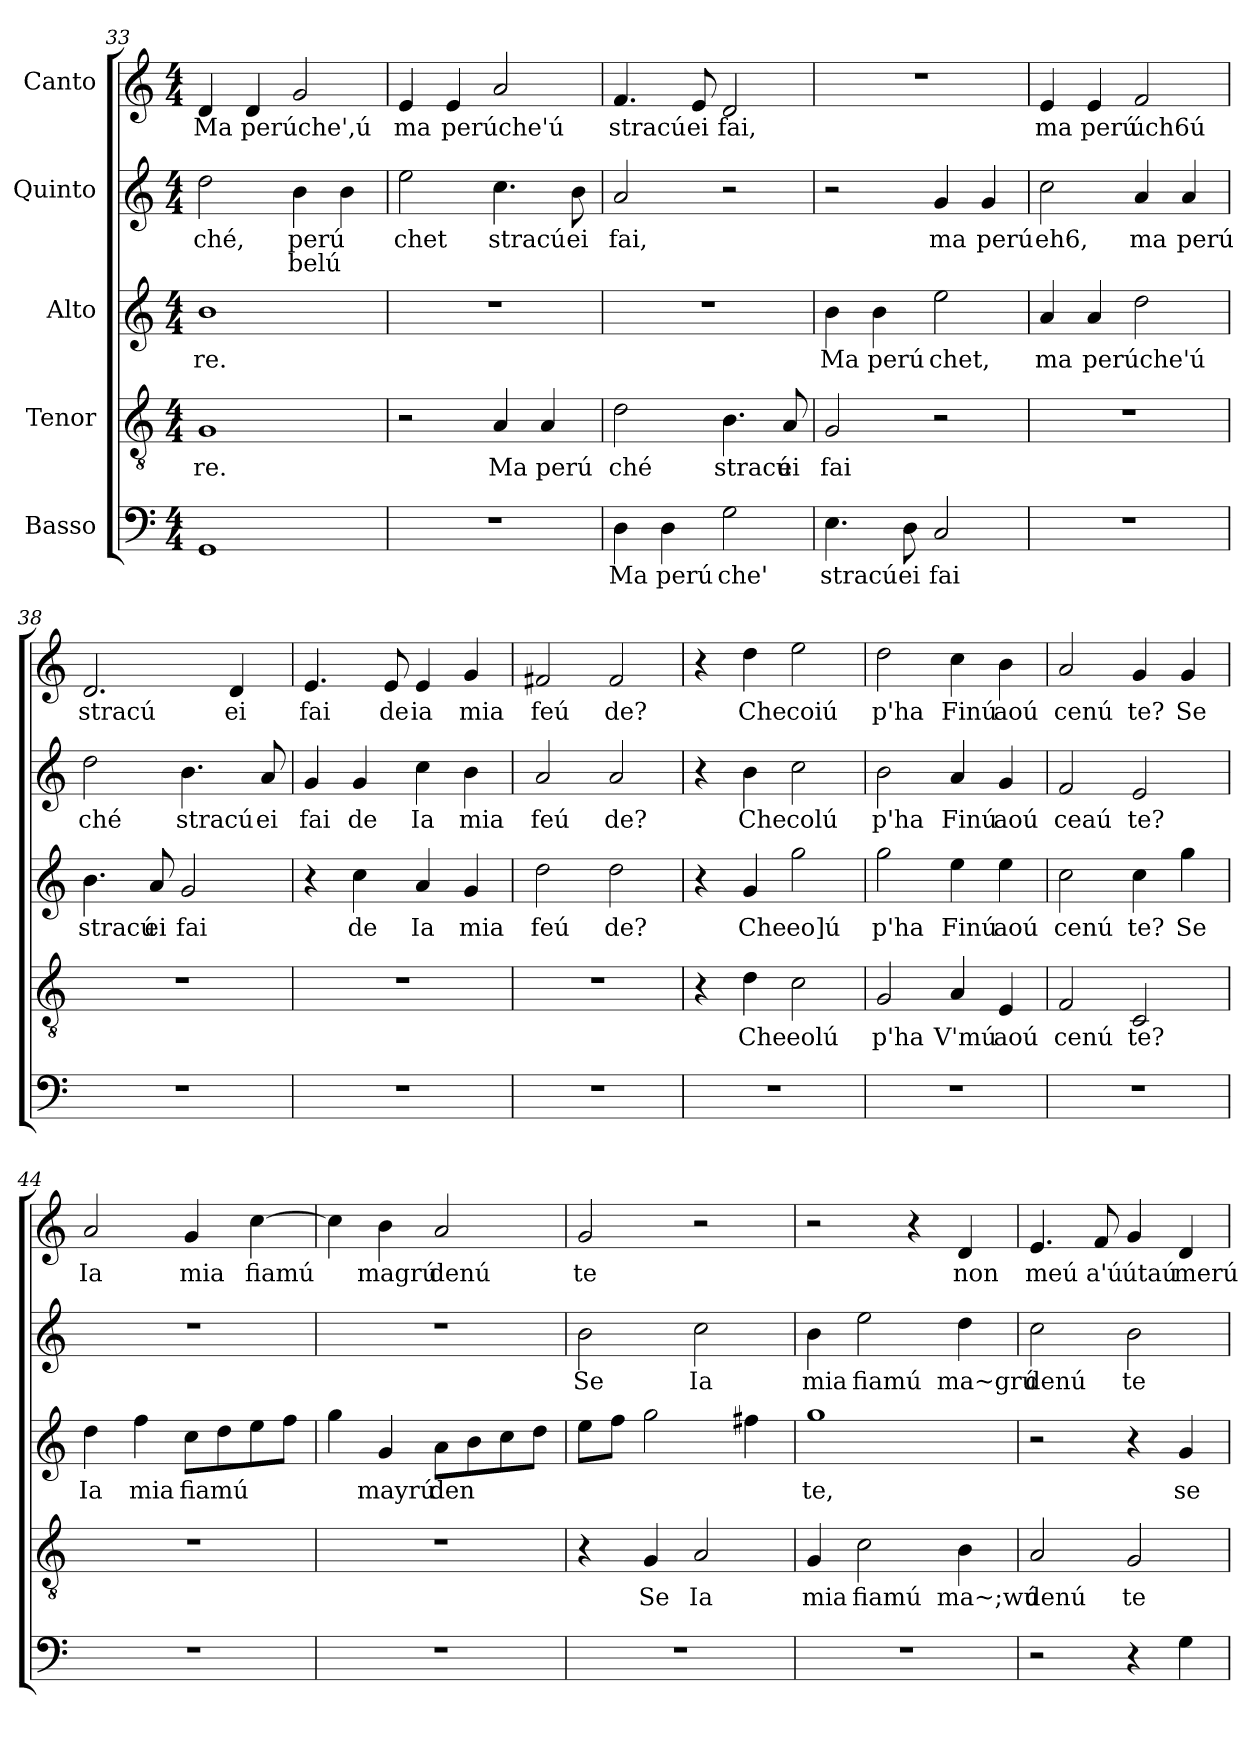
**kern	**text	**kern	**text	**kern	**text	**kern	**text	**text	**kern	**text
*part5	*part5	*part4	*part4	*part3	*part3	*part2	*part2	*part2	*part1	*part1
*staff5	*staff5	*staff4	*staff4	*staff3	*staff3	*staff2	*staff2	*staff2	*staff1	*staff1
*I"Basso	*	*I"Tenor	*	*I"Alto	*	*I"Quinto	*	*	*I"Canto	*
*clefF4	*	*clefGv2	*	*clefG2	*	*clefG2	*	*	*clefG2	*
*k[]	*	*k[]	*	*k[]	*	*k[]	*	*	*k[]	*
*M4/4	*	*M4/4	*	*M4/4	*	*M4/4	*	*	*M4/4	*
=33	=33	=33	=33	=33	=33	=33	=33	=33	=33	=33
!	!	!	!LO:LY:b	!	!LO:LY:b	!	!LO:LY:b	!	!	!LO:LY:b
1GG	.	1G	re.	1b	re.	2dd\	ché,	.	4d/	Ma
!	!	!	!	!	!	!	!	!	!	!LO:LY:b
.	.	.	.	.	.	.	.	.	4d/	perúche',ú
!	!	!	!	!	!	!	!LO:LY:b	!LO:LY:b	!	!
.	.	.	.	.	.	4b\	perú	belú	2g/	.
.	.	.	.	.	.	4b\	.	.	.	.
=34	=34	=34	=34	=34	=34	=34	=34	=34	=34	=34
!	!	!	!	!	!	!	!LO:LY:b	!	!	!LO:LY:b
1r	.	2r	.	1r	.	2ee\	chet	.	4e/	ma
!	!	!	!	!	!	!	!	!	!	!LO:LY:b
.	.	.	.	.	.	.	.	.	4e/	perúche'ú
!	!	!	!LO:LY:b	!	!	!	!LO:LY:b	!	!	!
.	.	4A/	Ma	.	.	4.cc\	stracú	.	2a/	.
!	!	!	!LO:LY:b	!	!	!	!	!	!	!
.	.	4A/	perú	.	.	.	.	.	.	.
!	!	!	!	!	!	!	!LO:LY:b	!	!	!
.	.	.	.	.	.	8b\	ei	.	.	.
=35	=35	=35	=35	=35	=35	=35	=35	=35	=35	=35
!	!LO:LY:b	!	!LO:LY:b	!	!	!	!LO:LY:b	!	!	!LO:LY:b
4D\	Ma	2d\	ché	1r	.	2a/	fai,	.	4.f/	stracú
!	!LO:LY:b	!	!	!	!	!	!	!	!	!
4D\	perú	.	.	.	.	.	.	.	.	.
!	!	!	!	!	!	!	!	!	!	!LO:LY:b
.	.	.	.	.	.	.	.	.	8e/	ei
!	!LO:LY:b	!	!LO:LY:b	!	!	!	!	!	!	!LO:LY:b
2G\	che'	4.B\	stracú	.	.	2r	.	.	2d/	fai,
!	!	!	!LO:LY:b	!	!	!	!	!	!	!
.	.	8A/	ei	.	.	.	.	.	.	.
=36	=36	=36	=36	=36	=36	=36	=36	=36	=36	=36
!	!LO:LY:b	!	!LO:LY:b	!	!LO:LY:b	!	!	!	!	!
4.E\	stracú	2G/	fai	4b\	Ma	2r	.	.	1r	.
!	!	!	!	!	!LO:LY:b	!	!	!	!	!
.	.	.	.	4b\	perú	.	.	.	.	.
!	!LO:LY:b	!	!	!	!	!	!	!	!	!
8D\	ei	.	.	.	.	.	.	.	.	.
!	!LO:LY:b	!	!	!	!LO:LY:b	!	!LO:LY:b	!	!	!
2C/	fai	2r	.	2ee\	chet,	4g/	ma	.	.	.
!	!	!	!	!	!	!	!LO:LY:b	!	!	!
.	.	.	.	.	.	4g/	perú	.	.	.
=37	=37	=37	=37	=37	=37	=37	=37	=37	=37	=37
!	!	!	!	!	!LO:LY:b	!	!LO:LY:b	!	!	!LO:LY:b
1r	.	1r	.	4a/	ma	2cc\	eh6,	.	4e/	ma
!	!	!	!	!	!LO:LY:b	!	!	!	!	!LO:LY:b
.	.	.	.	4a/	perúche'ú	.	.	.	4e/	perú
!	!	!	!	!	!	!	!LO:LY:b	!	!	!LO:LY:b
.	.	.	.	2dd\	.	4a/	ma	.	2f/	úch6ú
!	!	!	!	!	!	!	!LO:LY:b	!	!	!
.	.	.	.	.	.	4a/	perú	.	.	.
=38	=38	=38	=38	=38	=38	=38	=38	=38	=38	=38
!	!	!	!	!	!LO:LY:b	!	!LO:LY:b	!	!	!LO:LY:b
1r	.	1r	.	4.b\	stracú	2dd\	ché	.	2.d/	stracú
!	!	!	!	!	!LO:LY:b	!	!	!	!	!
.	.	.	.	8a/	ei	.	.	.	.	.
!	!	!	!	!	!LO:LY:b	!	!LO:LY:b	!	!	!
.	.	.	.	2g/	fai	4.b\	stracú	.	.	.
!	!	!	!	!	!	!	!	!	!	!LO:LY:b
.	.	.	.	.	.	.	.	.	4d/	ei
!	!	!	!	!	!	!	!LO:LY:b	!	!	!
.	.	.	.	.	.	8a/	ei	.	.	.
=39	=39	=39	=39	=39	=39	=39	=39	=39	=39	=39
!	!	!	!	!	!	!	!LO:LY:b	!	!	!LO:LY:b
1r	.	1r	.	4r	.	4g/	fai	.	4.e/	fai
!	!	!	!	!	!LO:LY:b	!	!LO:LY:b	!	!	!
.	.	.	.	4cc\	de	4g/	de	.	.	.
!	!	!	!	!	!	!	!	!	!	!LO:LY:b
.	.	.	.	.	.	.	.	.	8e/	de
!	!	!	!	!	!LO:LY:b	!	!LO:LY:b	!	!	!LO:LY:b
.	.	.	.	4a/	Ia	4cc\	Ia	.	4e/	ia
!	!	!	!	!	!LO:LY:b	!	!LO:LY:b	!	!	!LO:LY:b
.	.	.	.	4g/	mia	4b\	mia	.	4g/	mia
=40	=40	=40	=40	=40	=40	=40	=40	=40	=40	=40
!	!	!	!	!	!LO:LY:b	!	!LO:LY:b	!	!	!LO:LY:b
1r	.	1r	.	2dd\	feú	2a/	feú	.	2f#X/	feú
!	!	!	!	!	!LO:LY:b	!	!LO:LY:b	!	!	!LO:LY:b
.	.	.	.	2dd\	de?	2a/	de?	.	2f#/	de?
=41	=41	=41	=41	=41	=41	=41	=41	=41	=41	=41
1r	.	4r	.	4r	.	4r	.	.	4r	.
!	!	!	!LO:LY:b	!	!LO:LY:b	!	!LO:LY:b	!	!	!LO:LY:b
.	.	4d\	Che	4g/	Che	4b\	Che	.	4dd\	Che
!	!	!	!LO:LY:b	!	!LO:LY:b	!	!LO:LY:b	!	!	!LO:LY:b
.	.	2c\	eolú	2gg\	eo]ú	2cc\	colú	.	2ee\	coiú
=42	=42	=42	=42	=42	=42	=42	=42	=42	=42	=42
!	!	!	!LO:LY:b	!	!LO:LY:b	!	!LO:LY:b	!	!	!LO:LY:b
1r	.	2G/	p'ha	2gg\	p'ha	2b\	p'ha	.	2dd\	p'ha
!	!	!	!LO:LY:b	!	!LO:LY:b	!	!LO:LY:b	!	!	!LO:LY:b
.	.	4A/	V'mú	4ee\	Finú	4a/	Finú	.	4cc\	Finú
!	!	!	!LO:LY:b	!	!LO:LY:b	!	!LO:LY:b	!	!	!LO:LY:b
.	.	4E/	aoú	4ee\	aoú	4g/	aoú	.	4b\	aoú
=43	=43	=43	=43	=43	=43	=43	=43	=43	=43	=43
!	!	!	!LO:LY:b	!	!LO:LY:b	!	!LO:LY:b	!	!	!LO:LY:b
1r	.	2F/	cenú	2cc\	cenú	2f/	ceaú	.	2a/	cenú
!	!	!	!LO:LY:b	!	!LO:LY:b	!	!LO:LY:b	!	!	!LO:LY:b
.	.	2C/	te?	4cc\	te?	2e/	te?	.	4g/	te?
!	!	!	!	!	!LO:LY:b	!	!	!	!	!LO:LY:b
.	.	.	.	4gg\	Se	.	.	.	4g/	Se
=44	=44	=44	=44	=44	=44	=44	=44	=44	=44	=44
!	!	!	!	!	!LO:LY:b	!	!	!	!	!LO:LY:b
1r	.	1r	.	4dd\	Ia	1r	.	.	2a/	Ia
!	!	!	!	!	!LO:LY:b	!	!	!	!	!
.	.	.	.	4ff\	mia	.	.	.	.	.
!	!	!	!	!	!LO:LY:b	!	!	!	!	!LO:LY:b
.	.	.	.	8cc\L	fiamú	.	.	.	4g/	mia
.	.	.	.	8dd\	.	.	.	.	.	.
!	!	!	!	!	!	!	!	!	!	!LO:LY:b
.	.	.	.	8ee\	.	.	.	.	[4cc\	fiamú
.	.	.	.	8ff\J	.	.	.	.	.	.
=45	=45	=45	=45	=45	=45	=45	=45	=45	=45	=45
1r	.	1r	.	4gg\	.	1r	.	.	4cc\]	.
!	!	!	!	!	!LO:LY:b	!	!	!	!	!LO:LY:b
.	.	.	.	4g/	mayrú	.	.	.	4b\	magrú
!	!	!	!	!	!LO:LY:b	!	!	!	!	!LO:LY:b
.	.	.	.	8a\L	den	.	.	.	2a/	denú
.	.	.	.	8b\	.	.	.	.	.	.
.	.	.	.	8cc\	.	.	.	.	.	.
.	.	.	.	8dd\J	.	.	.	.	.	.
=46	=46	=46	=46	=46	=46	=46	=46	=46	=46	=46
!	!	!	!	!	!	!	!LO:LY:b	!	!	!LO:LY:b
1r	.	4r	.	8ee\L	.	2b\	Se	.	2g/	te
.	.	.	.	8ff\J	.	.	.	.	.	.
!	!	!	!LO:LY:b	!	!	!	!	!	!	!
.	.	4G/	Se	2gg\	.	.	.	.	.	.
!	!	!	!LO:LY:b	!	!	!	!LO:LY:b	!	!	!
.	.	2A/	Ia	.	.	2cc\	Ia	.	2r	.
.	.	.	.	4ff#X\	.	.	.	.	.	.
=47	=47	=47	=47	=47	=47	=47	=47	=47	=47	=47
!	!	!	!LO:LY:b	!	!LO:LY:b	!	!LO:LY:b	!	!	!
1r	.	4G/	mia	1gg	te,	4b\	mia	.	2r	.
!	!	!	!LO:LY:b	!	!	!	!LO:LY:b	!	!	!
.	.	2c\	fiamú	.	.	2ee\	fiamú	.	.	.
.	.	.	.	.	.	.	.	.	4r	.
!	!	!	!LO:LY:b	!	!	!	!LO:LY:b	!	!	!LO:LY:b
.	.	4B\	ma~;wú	.	.	4dd\	ma~grú	.	4d/	non
=48	=48	=48	=48	=48	=48	=48	=48	=48	=48	=48
!	!	!	!LO:LY:b	!	!	!	!LO:LY:b	!	!	!LO:LY:b
2r	.	2A/	denú	2r	.	2cc\	denú	.	4.e/	meú
!	!	!	!	!	!	!	!	!	!	!LO:LY:b
.	.	.	.	.	.	.	.	.	8f/	a'ú
!	!	!	!LO:LY:b	!	!	!	!LO:LY:b	!	!	!LO:LY:b
4r	.	2G/	te	4r	.	2b\	te	.	4g/	útaú
!	!	!	!	!	!LO:LY:b	!	!	!	!	!LO:LY:b
4G\	.	.	.	4g/	se	.	.	.	4d/	merú
=	=	=	=	=	=	=	=	=	=	=
*-	*-	*-	*-	*-	*-	*-	*-	*-	*-	*-
